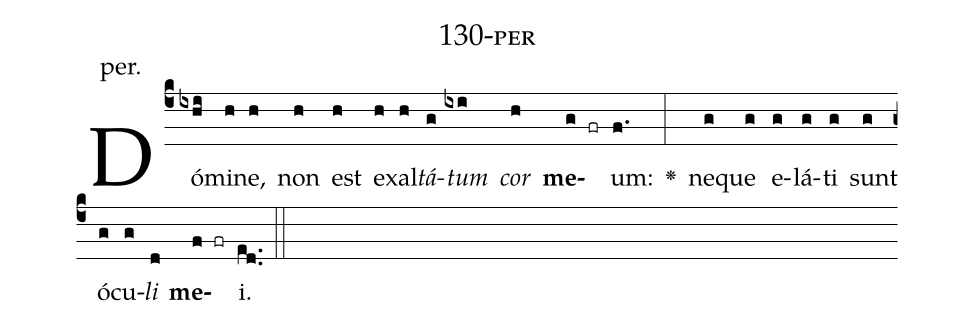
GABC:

name: 130-per;
annotation: per.;
%%
(c4)Dó(ixhi)mi(h)ne,(h) non(h) est(h) ex(h)al(h)<i>tá</i>(g)<i>tum</i>(ixi) <i>cor</i>(h) <b>me</b>(g fr)um:(f.) <v>\greheightstar</v>(:) ne(g)que(g) e(g)lá(g)ti(g) sunt(g) ó(g)cu(g)<i>li</i>(d) <b>me</b>(f fr)i.(ed..) (::)


%E(g) u(g) o(g) u(d) a(f) e.(ed..) (::)
